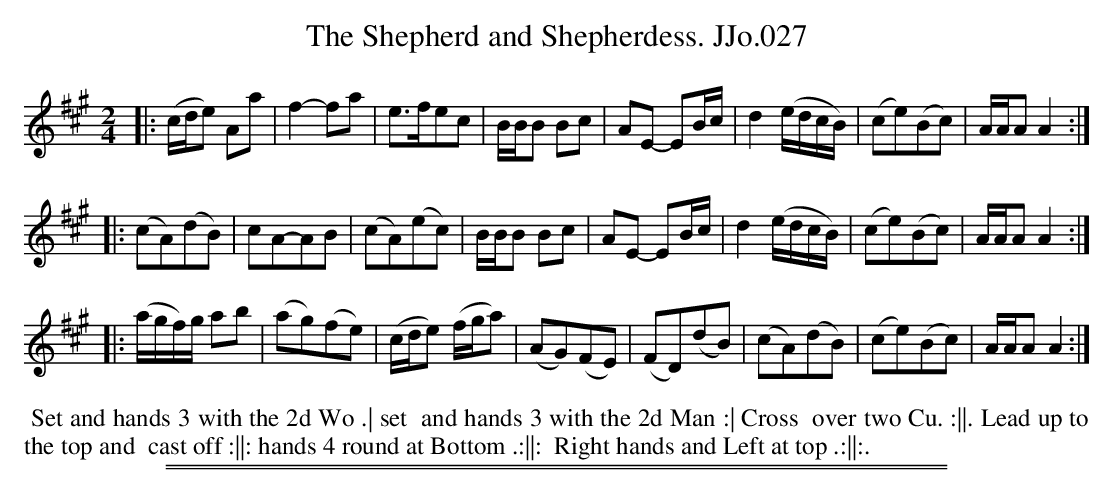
X:1
T: Shepherd and Shepherdess. JJo.027, The
M:2/4
L:1/8
K:A
|:\
(c/d/e) Aa | f2-fa | e>fec | B/B/B Bc |\
AE- EB/c/ | d2(e/d/c/B/) | (ce)(Bc) | A/A/AA2 :|
|:\
(cA)(dB) | cA-AB | (cA)(ec) | B/B/B Bc |\
AE- EB/c/ | d2(e/d/c/B/) | (ce)(Bc) | A/A/AA2 :|
|:\
(a/g/f/)g/ ab | (ag)(fe) | (c/d/e) (f/g/a) | (AG)(FE) |\
(FD)(dB) | (cA)(dB) | (ce)(Bc) | A/A/AA2 :|
